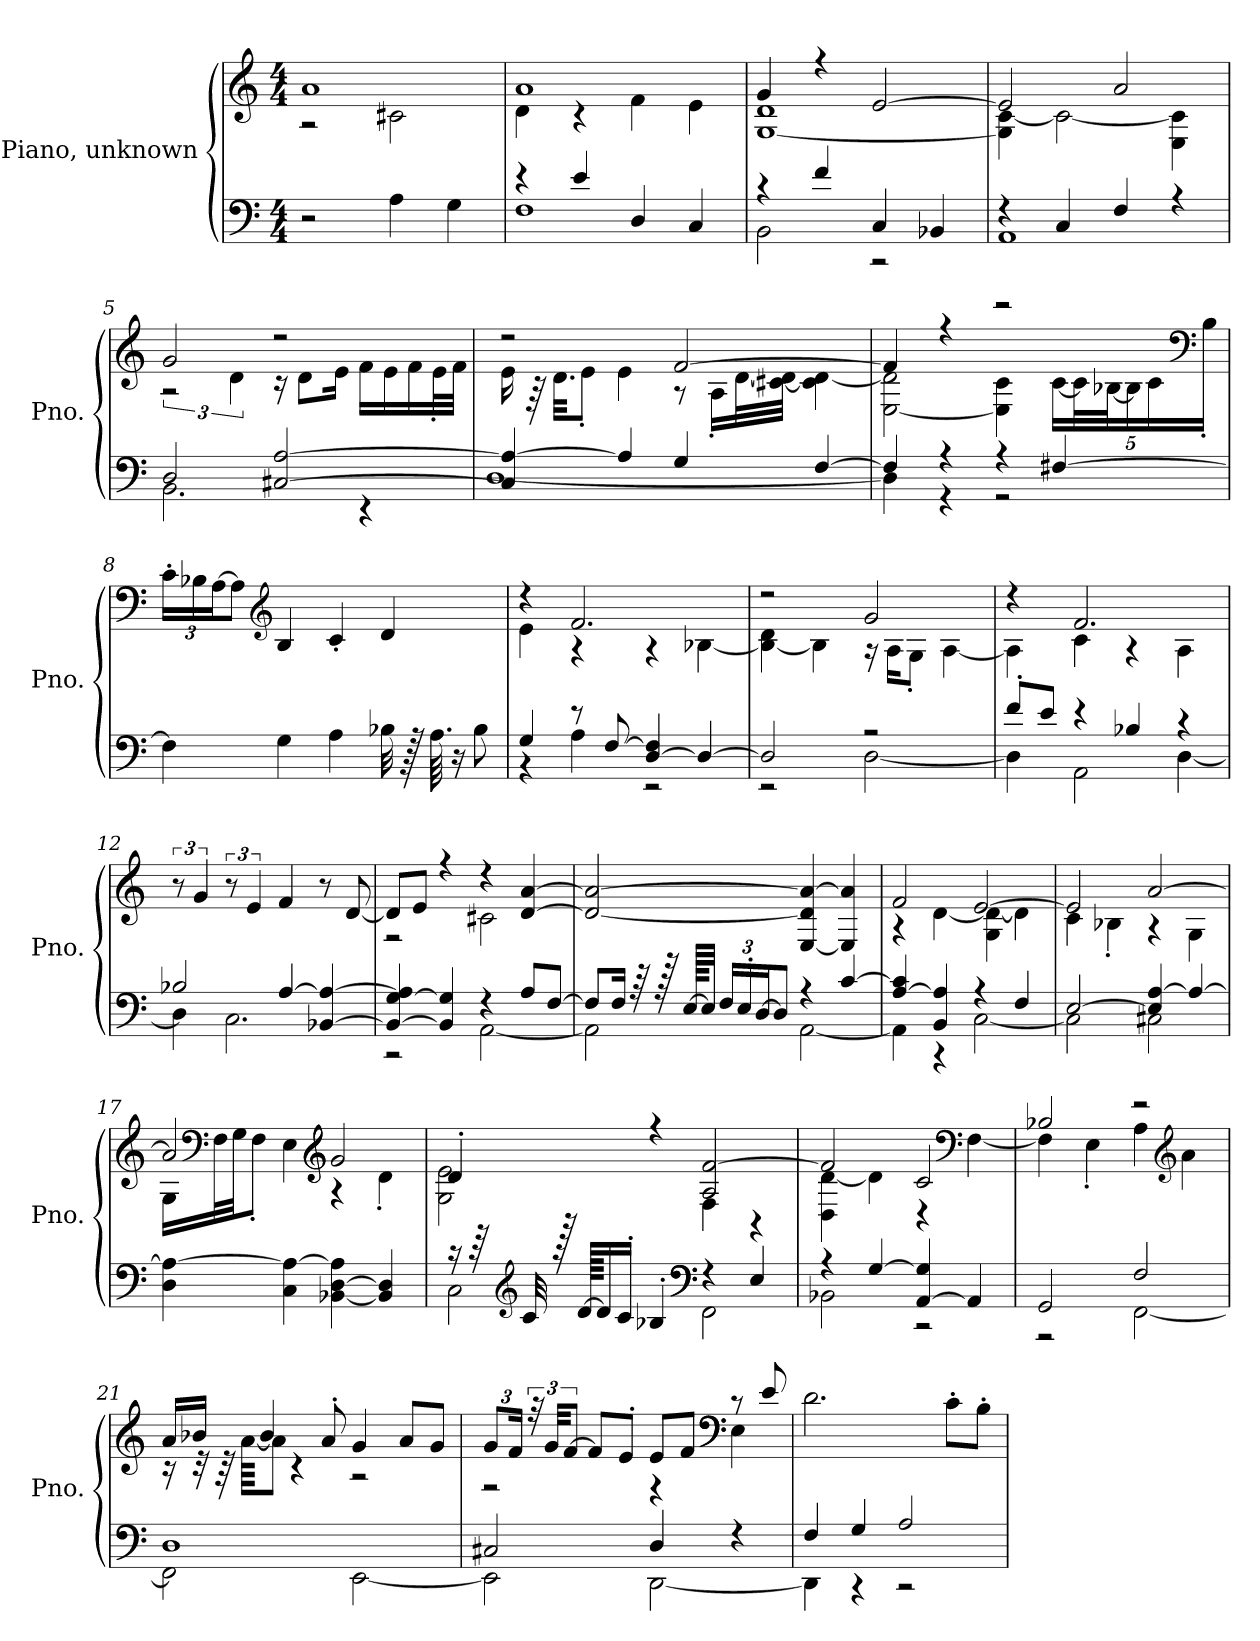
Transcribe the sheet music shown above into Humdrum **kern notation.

**kern	**kern
*part1	*part1
*staff2	*staff1
*I"Piano, unknown	*
*I'Pno.	*
*clefF4	*clefG2
*k[]	*k[]
*M4/4	*M4/4
*MM160	*MM160
=1	=1
*	*^
2r	1a	2r
4A\	.	2c#X\
4G\	.	.
=2	=2	=2
*^	*	*
4r	1F	1a	4d\
4e/	.	.	4r
4D/	.	.	4f\
4C/	.	.	4e\
=3	=3	=3	=3
4r	2BB\	4g/	[1G 1d
4f/	.	4r	.
4C/	2r	[2e/	.
4BB-X/	.	.	.
=4	=4	=4	=4
4r	1AA	2e/]	4G\] [4c\
4C/	.	.	2c\_
4F/	.	2a/	.
4r	.	.	4E\ 4c\]
=5	=5	=5	=5
2D/	2.BB\	2g/	3r
.	.	.	6d\
[2C#X/ [2A/	.	2r	16r
.	.	.	8d\L
.	.	.	16e\Jk
.	4r	.	16f\LL
.	.	.	16e\
.	.	.	16f\
.	.	.	32e'\L
.	.	.	32f\JJJ
!!LO:LB:g=z	!!
=6	=6	=6	=6
4C#/] 4A/_	[1D	2r	16e\
.	.	.	64r
.	.	.	32.d\KKL
.	.	.	8e'\J
4A/]	.	.	4e\
4G/	.	[2f/	8r
.	.	.	16A'\LL
.	.	.	[32d\L
.	.	.	[32c#X\ 32d\]JJJ
[4F/	.	.	4c#\] [4d\
=7	=7	=7	=7
4F/]	4D\]	4f/]	[2E\ 2d\]
4r	4r	4r	.
4r	2r	2r	4E\] 4c\
*	*	*	*Xbrackettup
[4F#X/	.	.	[20c\LL
.	.	.	40c\L]
.	.	.	[40B-X\J
.	.	.	20B-\]
.	.	.	20c\
*	*	*clefF4	*
.	.	.	20B-'\JJ
*v	*v	*	*
*	*v	*v
=8	=8
4F#\]	24c'\LL
.	24B-X\
.	[24A\J
.	8A\J]
*	*clefG2
4G\	4B-/
4A\	4c'/
32B-X\	4d/
128r	.
64.A\	.
16r	.
8B-\	.
!!LO:LB:g=z
=9	=9
*^	*^
4G/	4r	4r	4e\
8r	4A\	2.f/	4r
[8F/	.	.	.
[4D/ 4F/]	2r	.	4r
4D/_	.	.	[4B-X\
=10	=10	=10	=10
2D/]	2r	2r	4B-\_ 4d\
.	.	.	4B-\]
2r	[2D\	2g/	16r
.	.	.	16A\KL
.	.	.	8G'\J
.	.	.	[4A\
=11	=11	=11	=11
8f'/L	4D\]	4r	4A\]
8e/J	.	.	.
4r	2AA\	2.f/	4c\
4B-X/	.	.	4r
4r	[4D\	.	4A\
*	*	*v	*v
=12	=12	=12
*	*	*brackettup
2B-X/	4D\]	12r
.	.	6g/
.	2.C\	12r
.	.	6e/
[4A/	.	4f/
[4BB-X/ 4A/_	.	8r
.	.	[8d/
=13	=13	=13
*	*	*^
4BB-/_ [4G/ 4A/]	2r	8d/L]	2r
.	.	8e/J	.
4BB-/] 4G/]	.	4r	.
4r	[2AA\	4r	2c#X\
8A/L	.	[4d/ [4a/	.
[8F/J	.	.	.
*	*	*v	*v
!!LO:LB:g=z
=14	=14	=14
8F/L]	2AA\]	2d/_ 2a/_
16F/Jk	.	.
64r	.	.
128r	.	.
[128E/KKLLL	.	.
32E/JJJ]	.	.
*Xbrackettup	*	*
24F/LL	.	.
24E'/	.	.
[24D/J	.	.
8D/J]	.	.
4r	[2AA\	[4E/ 4d/] 4a/_
[4c/	.	4E/] 4a/]
=15	=15	=15
*	*	*^
[4A/ 4c/]	4AA\]	2f/	4r
4BB/ 4A/]	4r	.	[4d\
4r	[2C\	[2e/	4G\ 4d\_
4F/	.	.	4d\]
=16	=16	=16	=16
[2E/	2C\]	2e/]	4c\
.	.	.	4B-X'\
4E/] [4A/	2C#X\	[2a/	4r
4A/_	.	.	4G\
*v	*v	*	*
=17	=17	=17
4D\ 4A\_	2a/]	16G\LL
*	*clefF4	*
.	.	32F\L
.	.	32G\JJ
.	.	8F'\J
4C\ 4A\_	.	4E\
*	*clefG2	*
[4BB-X\ [4D\ 4A\]	2g/	4r
4BB-/] 4D/]	.	4d'\
!!LO:LB:g=z	!!
=18	=18	=18
*^	*	*
16r	2C\	4d'/	2G\ 2e\
64r	.	.	.
*clefG2	*	*	*
32c/	.	.	.
128r	.	.	.
[128d/KKKLL	.	.	.
16d/]	.	.	.
16c'/JJ	.	.	.
4B-X'/	.	4r	.
*clefF4	*	*	*
4r	2FF\	2A/ [2f/	4F\
4E/	.	.	4r
=19	=19	=19	=19
4r	2BB-X\	2f/]	4D\ [4d\
[4G/	.	.	4d\]
[4AA/ 4G/]	2r	2c/	4r
*	*	*clefF4	*
4AA/]	.	.	[4F\
=20	=20	=20	=20
2GG/	2r	2B-X/	4F\]
.	.	.	4E'\
2F/	[2FF\	2r	4A\
*	*	*clefG2	*
.	.	.	4a\
=21	=21	=21	=21
1D	2FF\]	16a/LL	16r
.	.	16b-X/JJ	32r
.	.	.	64r
.	.	.	[64a\KKKL
.	.	4b-/	8a\J]
.	.	.	4r
.	.	8a'/	.
.	[2EE\	4g/	2r
.	.	8a/L	.
.	.	8g/J	.
!!LO:LB:g=z	!!
=22	=22	=22	=22
*	*	*Xbrackettup	*
2C#X/	2EE\]	12g/L	2r
.	.	24f/Jk	.
*	*	*brackettup	*
.	.	48r	.
.	.	48g/KKL	.
.	.	[12f/J	.
.	.	8f/L]	.
.	.	8e'/J	.
4D/	[2DD\	8e/L	4r
.	.	8f/J	.
*	*	*clefF4	*
4r	.	8r	4E\
.	.	8e/	.
*	*	*v	*v
=23	=23	=23
4F/	4DD\]	2.d\
4G/	4r	.
2A/	2r	.
.	.	8c'\L
.	.	8B'\J
*v	*v	*
=	=
*-	*-
